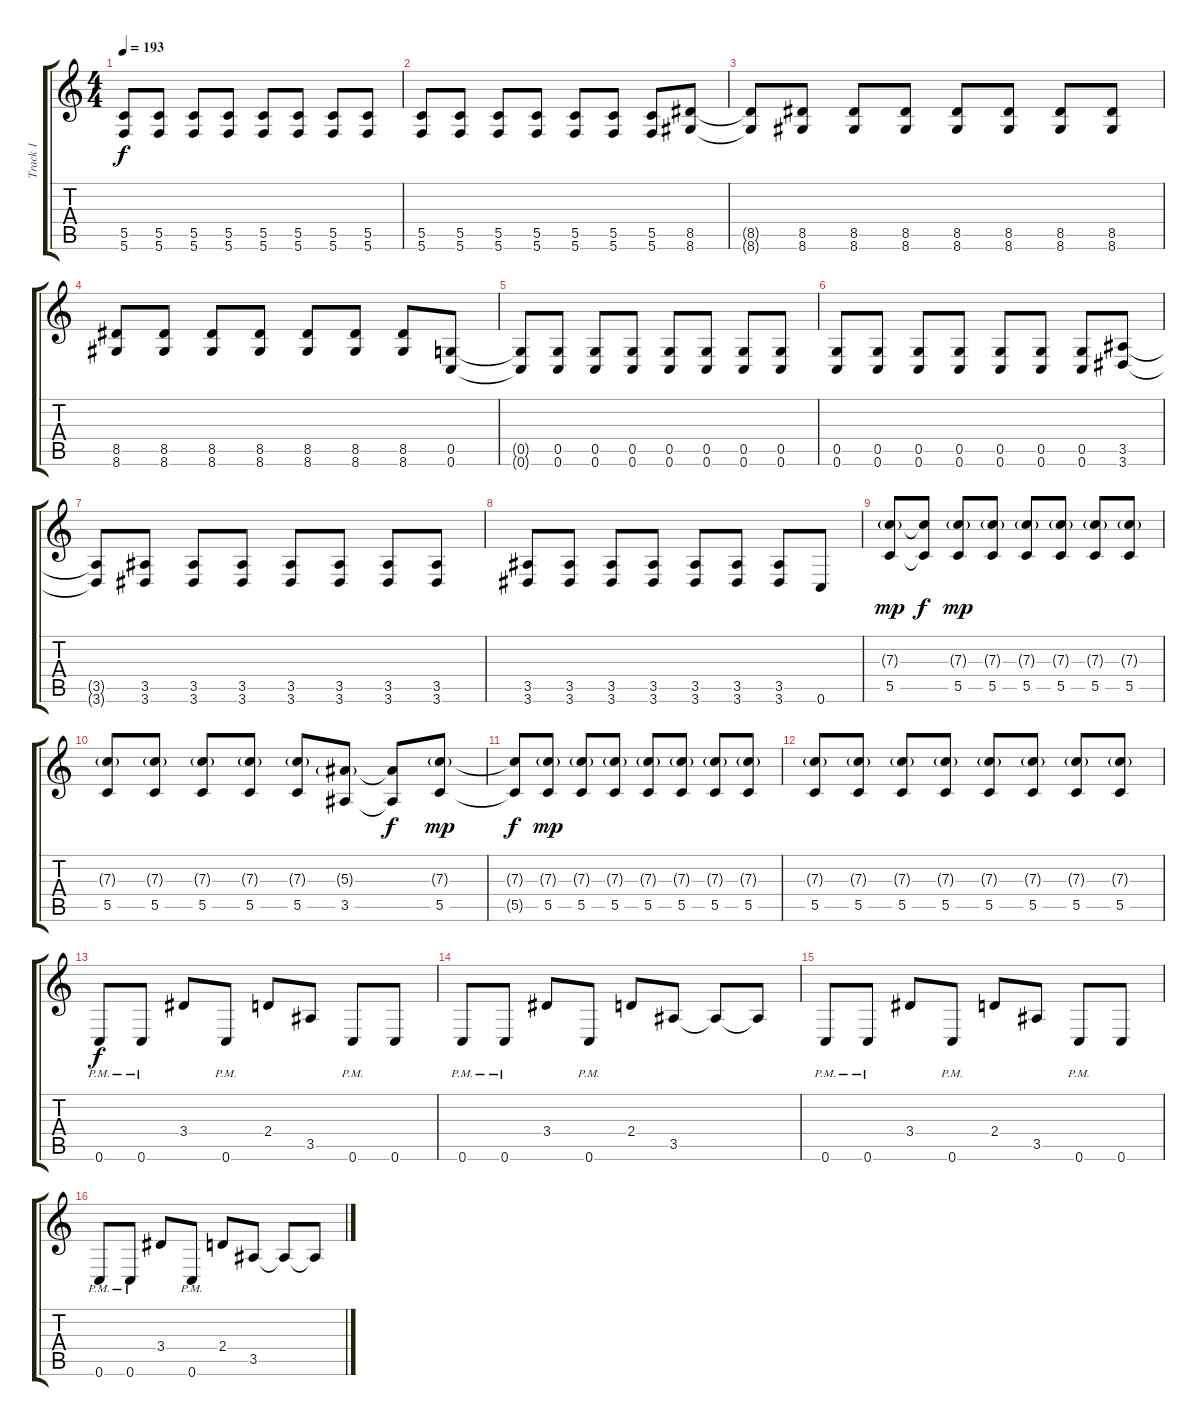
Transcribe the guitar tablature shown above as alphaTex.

\track ("Track 1" "Track 1") {instrument distortionguitar}
\staff {score tabs}
\tuning (D4 A3 F3 C3 G2 C2) {hide}
\ts (4 4)
\tempo 193
\clef g2
\ks c
(5.5 5.6).8{dy f} (5.5 5.6).8 (5.5 5.6).8 (5.5 5.6).8 (5.5 5.6).8 (5.5 5.6).8 (5.5 5.6).8 (5.5 5.6).8 |
(5.5 5.6).8 (5.5 5.6).8 (5.5 5.6).8 (5.5 5.6).8 (5.5 5.6).8 (5.5 5.6).8 (5.5 5.6).8 (8.5 8.6).8 |
(8.5{t} 8.6{t}).8 (8.5 8.6).8 (8.5 8.6).8 (8.5 8.6).8 (8.5 8.6).8 (8.5 8.6).8 (8.5 8.6).8 (8.5 8.6).8 |
(8.5 8.6).8 (8.5 8.6).8 (8.5 8.6).8 (8.5 8.6).8 (8.5 8.6).8 (8.5 8.6).8 (8.5 8.6).8 (0.5 0.6).8 |
(0.5{t} 0.6{t}).8 (0.5 0.6).8 (0.5 0.6).8 (0.5 0.6).8 (0.5 0.6).8 (0.5 0.6).8 (0.5 0.6).8 (0.5 0.6).8 |
(0.5 0.6).8 (0.5 0.6).8 (0.5 0.6).8 (0.5 0.6).8 (0.5 0.6).8 (0.5 0.6).8 (0.5 0.6).8 (3.5 3.6).8 |
(3.5{t} 3.6{t}).8 (3.5 3.6).8 (3.5 3.6).8 (3.5 3.6).8 (3.5 3.6).8 (3.5 3.6).8 (3.5 3.6).8 (3.5 3.6).8 |
(3.5 3.6).8 (3.5 3.6).8 (3.5 3.6).8 (3.5 3.6).8 (3.5 3.6).8 (3.5 3.6).8 (3.5 3.6).8 0.6.8 |
(7.3{g} 5.5).8{dy mp} (7.3{t} 5.5{t}).8{dy f} (7.3{g} 5.5).8{dy mp} (7.3{g} 5.5).8 (7.3{g} 5.5).8 (7.3{g} 5.5).8 (7.3{g} 5.5).8 (7.3{g} 5.5).8 |
(7.3{g} 5.5).8 (7.3{g} 5.5).8 (7.3{g} 5.5).8 (7.3{g} 5.5).8 (7.3{g} 5.5).8 (5.3{g} 3.5).8 (5.3{t} 3.5{t}).8{dy f} (7.3{g} 5.5).8{dy mp} |
(7.3{t} 5.5{t}).8{dy f} (7.3{g} 5.5).8{dy mp} (7.3{g} 5.5).8 (7.3{g} 5.5).8 (7.3{g} 5.5).8 (7.3{g} 5.5).8 (7.3{g} 5.5).8 (7.3{g} 5.5).8 |
(7.3{g} 5.5).8 (7.3{g} 5.5).8 (7.3{g} 5.5).8 (7.3{g} 5.5).8 (7.3{g} 5.5).8 (7.3{g} 5.5).8 (7.3{g} 5.5).8 (7.3{g} 5.5).8 |
0.6{pm}.8{dy f} 0.6{pm}.8 3.4.8 0.6{pm}.8 2.4.8 3.5.8 0.6{pm}.8 0.6.8 |
0.6{pm}.8 0.6{pm}.8 3.4.8 0.6{pm}.8 2.4.8 3.5.8 3.5{t}.8 3.5{t}.8 |
0.6{pm}.8 0.6{pm}.8 3.4.8 0.6{pm}.8 2.4.8 3.5.8 0.6{pm}.8 0.6.8 |
0.6{pm}.8 0.6{pm}.8 3.4.8 0.6{pm}.8 2.4.8 3.5.8 3.5{t}.8 3.5{t}.8
